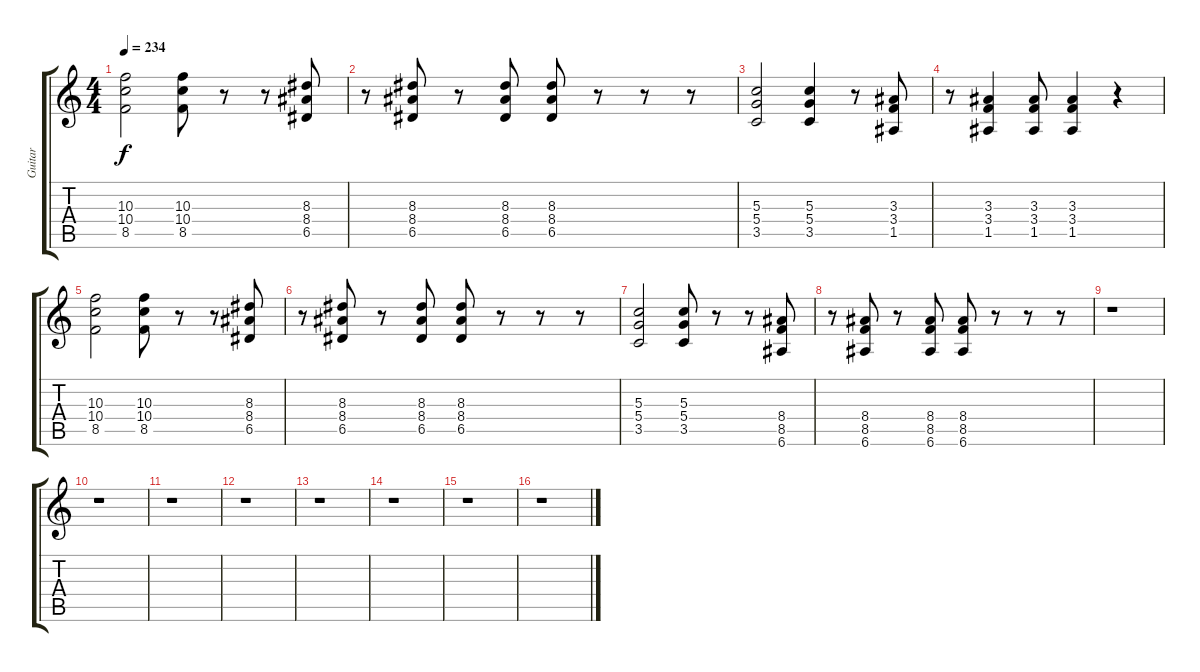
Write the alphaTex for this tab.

\track ("Guitar" "Guitar") {instrument acousticguitarnylon}
\staff {score tabs}
\tuning (E4 B3 G3 D3 A2 E2) {hide}
\ts (4 4)
\tempo 234
\clef g2
\ks c
(10.3 10.4 8.5).2{dy f} (10.3 10.4 8.5).8 r.8 r.8 (8.3 8.4 6.5).8 |
r.8 (8.3 8.4 6.5).8 r.8 (8.3 8.4 6.5).8 (8.3 8.4 6.5).8 r.8 r.8 r.8 |
(5.3 5.4 3.5).2 (5.3 5.4 3.5).4 r.8 (3.3 3.4 1.5).8 |
r.8 (3.3 3.4 1.5).4 (3.3 3.4 1.5).8 (3.3 3.4 1.5).4 r.4 |
(10.3 10.4 8.5).2 (10.3 10.4 8.5).8 r.8 r.8 (8.3 8.4 6.5).8 |
r.8 (8.3 8.4 6.5).8 r.8 (8.3 8.4 6.5).8 (8.3 8.4 6.5).8 r.8 r.8 r.8 |
(5.3 5.4 3.5).2 (5.3 5.4 3.5).8 r.8 r.8 (8.4 8.5 6.6).8 |
r.8 (8.4 8.5 6.6).8 r.8 (8.4 8.5 6.6).8 (8.4 8.5 6.6).8 r.8 r.8 r.8 |
r.1 |
r.1 |
r.1 |
r.1 |
r.1 |
r.1 |
r.1 |
r.1
